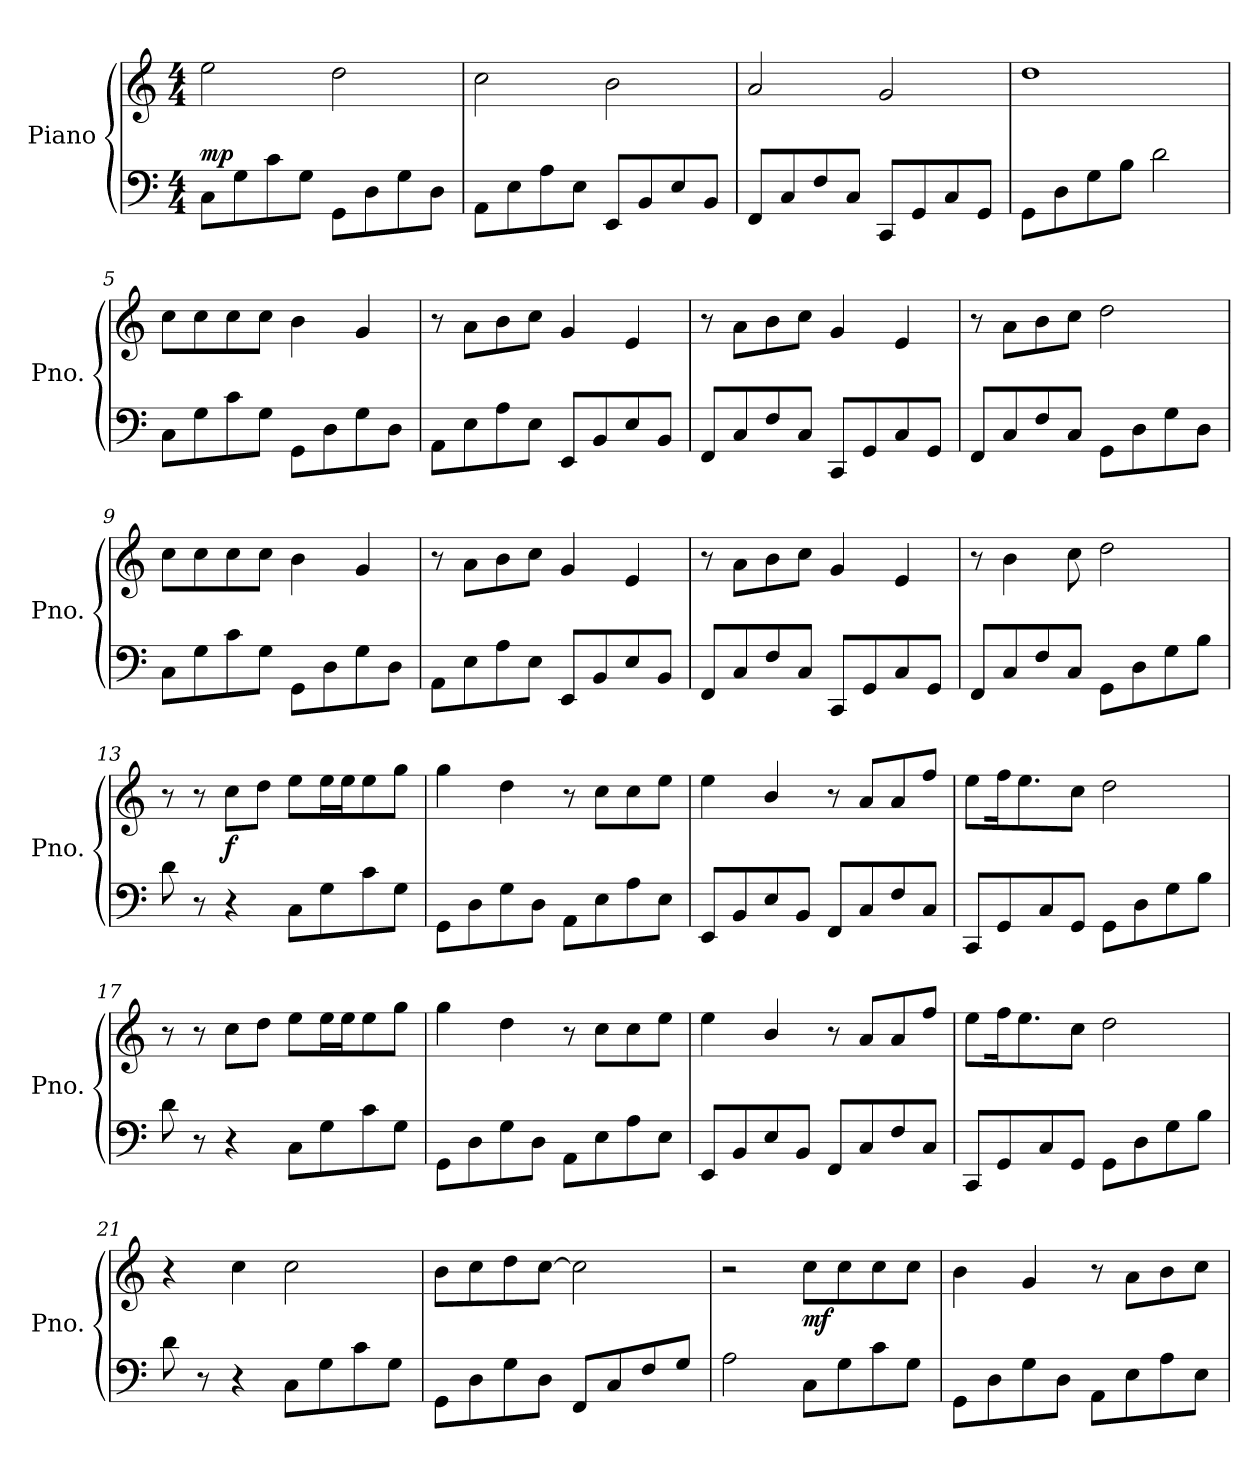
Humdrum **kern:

**kern	**kern	**dynam
*part1	*part1	*part1
*staff2	*staff1	*staff1/2
*I"Piano	*	*
*I'Pno.	*	*
*clefF4	*clefG2	*
*k[]	*k[]	*
*C:	*C:	*
*M4/4	*M4/4	*
=1	=1	=1
!	!	!LO:DY:a=2
8C\L	2ee\	mp
8G\	.	.
8c\	.	.
8G\J	.	.
8GG\L	2dd\	.
8D\	.	.
8G\	.	.
8D\J	.	.
=2	=2	=2
8AA\L	2cc\	.
8E\	.	.
8A\	.	.
8E\J	.	.
8EE/L	2b\	.
8BB/	.	.
8E/	.	.
8BB/J	.	.
=3	=3	=3
8FF/L	2a/	.
8C/	.	.
8F/	.	.
8C/J	.	.
8CC/L	2g/	.
8GG/	.	.
8C/	.	.
8GG/J	.	.
=4	=4	=4
8GG\L	1dd	.
8D\	.	.
8G\	.	.
8B\J	.	.
2d\	.	.
!!LO:LB:g=z
=5	=5	=5
8C\L	8cc\L	.
8G\	8cc\	.
8c\	8cc\	.
8G\J	8cc\J	.
8GG\L	4b\	.
8D\	.	.
8G\	4g/	.
8D\J	.	.
=6	=6	=6
8AA\L	8r	.
8E\	8a\L	.
8A\	8b\	.
8E\J	8cc\J	.
8EE/L	4g/	.
8BB/	.	.
8E/	4e/	.
8BB/J	.	.
=7	=7	=7
8FF/L	8r	.
8C/	8a\L	.
8F/	8b\	.
8C/J	8cc\J	.
8CC/L	4g/	.
8GG/	.	.
8C/	4e/	.
8GG/J	.	.
=8	=8	=8
8FF/L	8r	.
8C/	8a\L	.
8F/	8b\	.
8C/J	8cc\J	.
8GG\L	2dd\	.
8D\	.	.
8G\	.	.
8D\J	.	.
=9	=9	=9
8C\L	8cc\L	.
8G\	8cc\	.
8c\	8cc\	.
8G\J	8cc\J	.
8GG\L	4b\	.
8D\	.	.
8G\	4g/	.
8D\J	.	.
!!LO:LB:g=z
=10	=10	=10
8AA\L	8r	.
8E\	8a\L	.
8A\	8b\	.
8E\J	8cc\J	.
8EE/L	4g/	.
8BB/	.	.
8E/	4e/	.
8BB/J	.	.
=11	=11	=11
8FF/L	8r	.
8C/	8a\L	.
8F/	8b\	.
8C/J	8cc\J	.
8CC/L	4g/	.
8GG/	.	.
8C/	4e/	.
8GG/J	.	.
=12	=12	=12
8FF/L	8r	.
8C/	4b\	.
8F/	.	.
8C/J	8cc\	.
8GG\L	2dd\	.
8D\	.	.
8G\	.	.
8B\J	.	.
=13	=13	=13
8d\	8r	.
8r	8r	.
!	!	!LO:DY:b
4r	8cc\L	f
.	8dd\J	.
8C\L	8ee\L	.
8G\	16ee\L	.
.	16ee\J	.
8c\	8ee\	.
8G\J	8gg\J	.
!!LO:LB:g=z
=14	=14	=14
8GG\L	4gg\	.
8D\	.	.
8G\	4dd\	.
8D\J	.	.
8AA\L	8r	.
8E\	8cc\L	.
8A\	8cc\	.
8E\J	8ee\J	.
=15	=15	=15
8EE/L	4ee\	.
8BB/	.	.
8E/	4b/	.
8BB/J	.	.
8FF/L	8r	.
8C/	8a/L	.
8F/	8a/	.
8C/J	8ff/J	.
=16	=16	=16
8CC/L	8ee\L	.
8GG/	16ff\K	.
.	8.ee\	.
8C/	.	.
8GG/J	8cc\J	.
8GG\L	2dd\	.
8D\	.	.
8G\	.	.
8B\J	.	.
=17	=17	=17
8d\	8r	.
8r	8r	.
4r	8cc\L	.
.	8dd\J	.
8C\L	8ee\L	.
8G\	16ee\L	.
.	16ee\J	.
8c\	8ee\	.
8G\J	8gg\J	.
!!LO:LB:g=z
=18	=18	=18
8GG\L	4gg\	.
8D\	.	.
8G\	4dd\	.
8D\J	.	.
8AA\L	8r	.
8E\	8cc\L	.
8A\	8cc\	.
8E\J	8ee\J	.
=19	=19	=19
8EE/L	4ee\	.
8BB/	.	.
8E/	4b/	.
8BB/J	.	.
8FF/L	8r	.
8C/	8a/L	.
8F/	8a/	.
8C/J	8ff/J	.
=20	=20	=20
8CC/L	8ee\L	.
8GG/	16ff\K	.
.	8.ee\	.
8C/	.	.
8GG/J	8cc\J	.
8GG\L	2dd\	.
8D\	.	.
8G\	.	.
8B\J	.	.
=21	=21	=21
8d\	4r	.
8r	.	.
4r	4cc\	.
8C\L	2cc\	.
8G\	.	.
8c\	.	.
8G\J	.	.
=22	=22	=22
8GG\L	8b\L	.
8D\	8cc\	.
8G\	8dd\	.
8D\J	[8cc\J	.
8FF/L	2cc\]	.
8C/	.	.
8F/	.	.
8G/J	.	.
!!LO:PB:g=z
=23	=23	=23
2A\	2r	.
!	!	!LO:DY:b
8C\L	8cc\L	mf
8G\	8cc\	.
8c\	8cc\	.
8G\J	8cc\J	.
=24	=24	=24
8GG\L	4b\	.
8D\	.	.
8G\	4g/	.
8D\J	.	.
8AA\L	8r	.
8E\	8a\L	.
8A\	8b\	.
8E\J	8cc\J	.
=	=	=
*-	*-	*-
